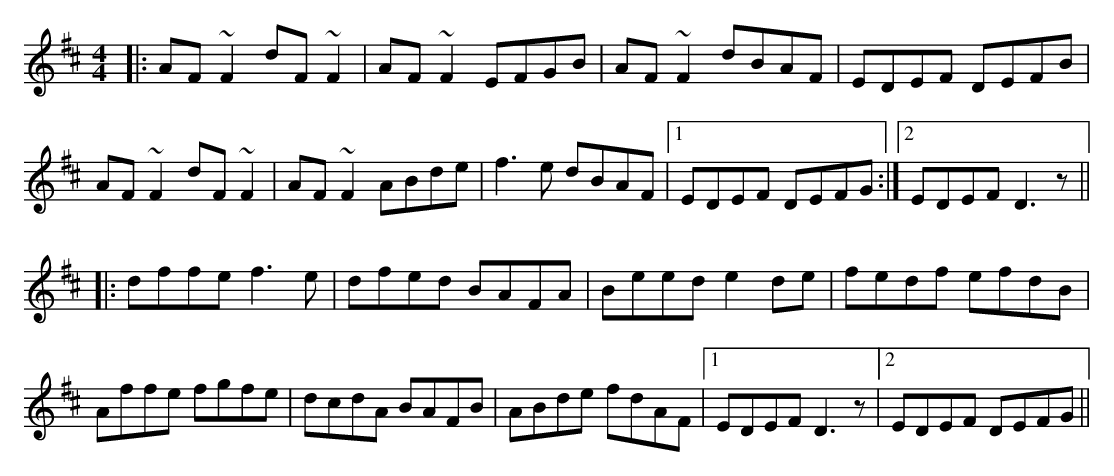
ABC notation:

X:1
M:4/4
K:D
|:AF ~F2 dF~F2|AF~F2 EFGB|AF ~F2 dBAF|EDEF DEFB|
AF ~F2 dF~F2|AF ~F2 ABde|f3e dBAF|1 EDEF DEFG:|2 EDEF D3z||
|:dffe f3e|dfed BAFA|Beed e2 de|fedf efdB|
Affe fgfe|dcdA BAFB|ABde fdAF|1 EDEF D3z|2 EDEF DEFG||
